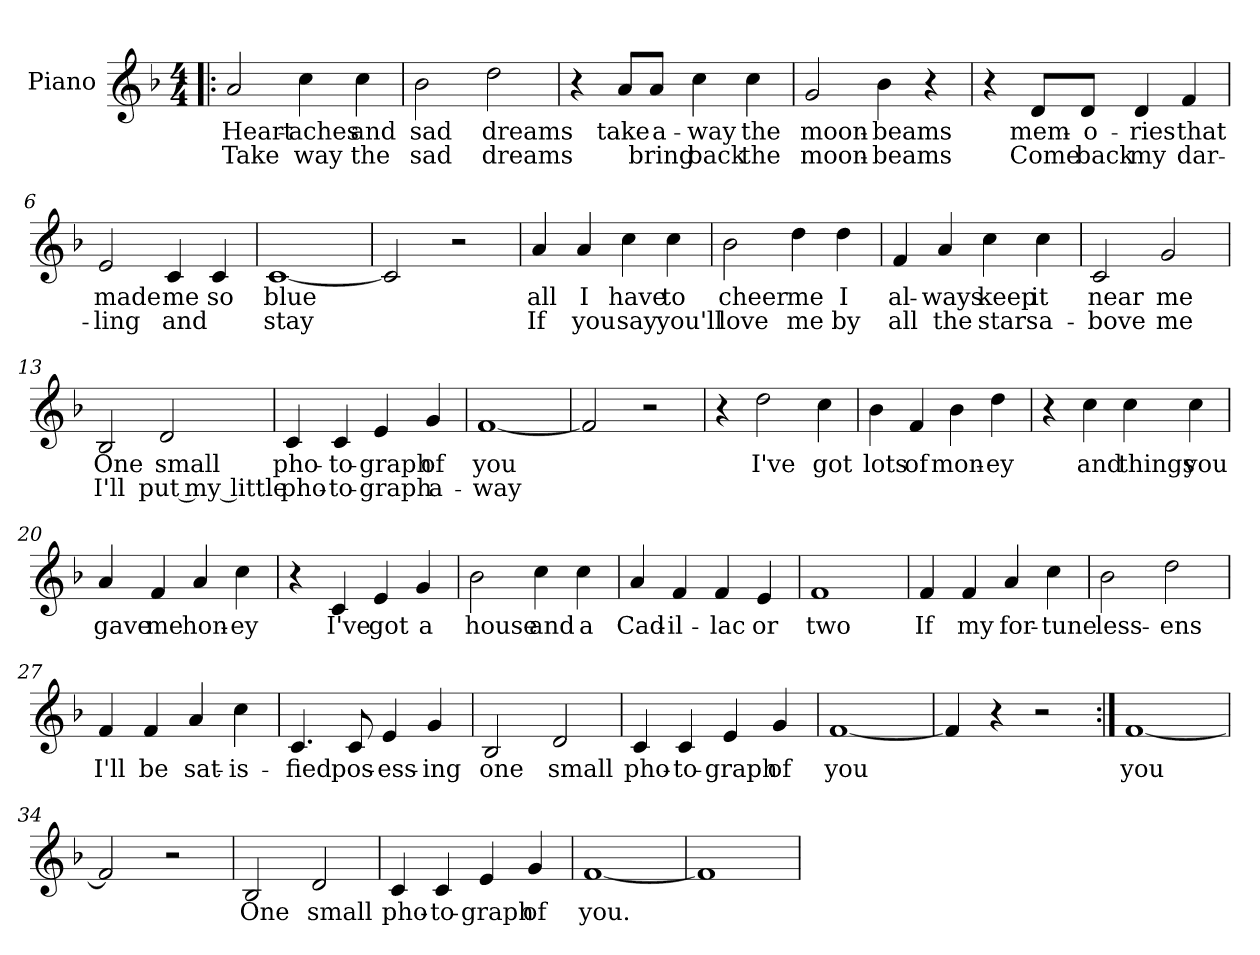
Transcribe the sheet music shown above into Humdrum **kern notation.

**kern	**text	**text
*part1	*part1	*part1
*staff1	*staff1	*staff1
*I"Piano	*	*
*I'Pno	*	*
*clefG2	*	*
*k[b-]	*	*
*F:	*	*
*M4/4	*	*
=1!|:	=1!|:	=1!|:
2a/	Heart-	Take
4cc\	-aches	way
4cc\	and	the
=2	=2	=2
2b-\	sad	sad
2dd\	dreams	dreams
=3	=3	=3
4r	.	.
8a/L	take	.
8a/J	a-	bring
4cc\	-way	back
4cc\	the	the
=4	=4	=4
2g/	moon-	moon-
4b-\	-beams	-beams
4r	.	.
!!LO:LB:g=z
=5	=5	=5
4r	.	.
8d/L	mem-	Come
8d/J	-o-	back
4d/	-ries	my
4f/	that	dar-
=6	=6	=6
2e/	made	-ling
4c/	me	and
4c/	so	.
=7	=7	=7
[1c	blue	stay
=8	=8	=8
2c/]	.	.
2r	.	.
=9	=9	=9
4a/	all	If
4a/	I	you
4cc\	have	say
4cc\	to	you'll
!!LO:LB:g=z
=10	=10	=10
2b-\	cheer	love
4dd\	me	me
4dd\	I	by
=11	=11	=11
4f/	al-	all
4a/	-ways	the
4cc\	keep	stars
4cc\	it	a-
=12	=12	=12
2c/	near	-bove
2g/	me	me
=13	=13	=13
2B-/	One	I'll
2d/	small	put my little
=14	=14	=14
4c/	pho-	pho-
4c/	-to-	-to-
4e/	-graph	-graph
4g/	of	a-
=15	=15	=15
[1f	you	-way
!!LO:LB:g=z
=16	=16	=16
2f/]	.	.
2r	.	.
=17	=17	=17
4r	.	.
2dd\	I've	.
4cc\	got	.
=18	=18	=18
4b-\	lots	.
4f/	of	.
4b-\	mon-	.
4dd\	-ey	.
=19	=19	=19
4r	.	.
4cc\	and	.
4cc\	things	.
4cc\	you	.
=20	=20	=20
4a/	gave	.
4f/	me	.
4a/	hon-	.
4cc\	-ey	.
!!LO:LB:g=z
=21	=21	=21
4r	.	.
4c/	I've	.
4e/	got	.
4g/	a	.
=22	=22	=22
2b-\	house	.
4cc\	and	.
4cc\	a	.
=23	=23	=23
4a/	Cad-	.
4f/	-il-	.
4f/	-lac	.
4e/	or	.
=24	=24	=24
1f	two	.
=25	=25	=25
4f/	If	.
4f/	my	.
4a/	for-	.
4cc\	tune	.
=26	=26	=26
2b-\	less-	.
2dd\	-ens	.
!!LO:LB:g=z
=27	=27	=27
4f/	I'll	.
4f/	be	.
4a/	sat-	.
4cc\	-is-	.
=28	=28	=28
4.c/	fied	.
8c/	pos-	.
4e/	-ess-	.
4g/	-ing	.
=29	=29	=29
2B-/	one	.
2d/	small	.
=30	=30	=30
4c/	pho-	.
4c/	to-	.
4e/	-graph	.
4g/	of	.
=31	=31	=31
[1f	you	.
=32	=32	=32
4f/]	.	.
4r	.	.
2r	.	.
!!LO:LB:g=z
=33:|!	=33:|!	=33:|!
[1f	you	.
=34	=34	=34
2f/]	.	.
2r	.	.
=35	=35	=35
2B-/	One	.
2d/	small	.
=36	=36	=36
4c/	pho-	.
4c/	to-	.
4e/	-graph	.
4g/	of	.
=37	=37	=37
[1f	you.	.
=38	=38	=38
1f]	.	.
=	=	=
*-	*-	*-
